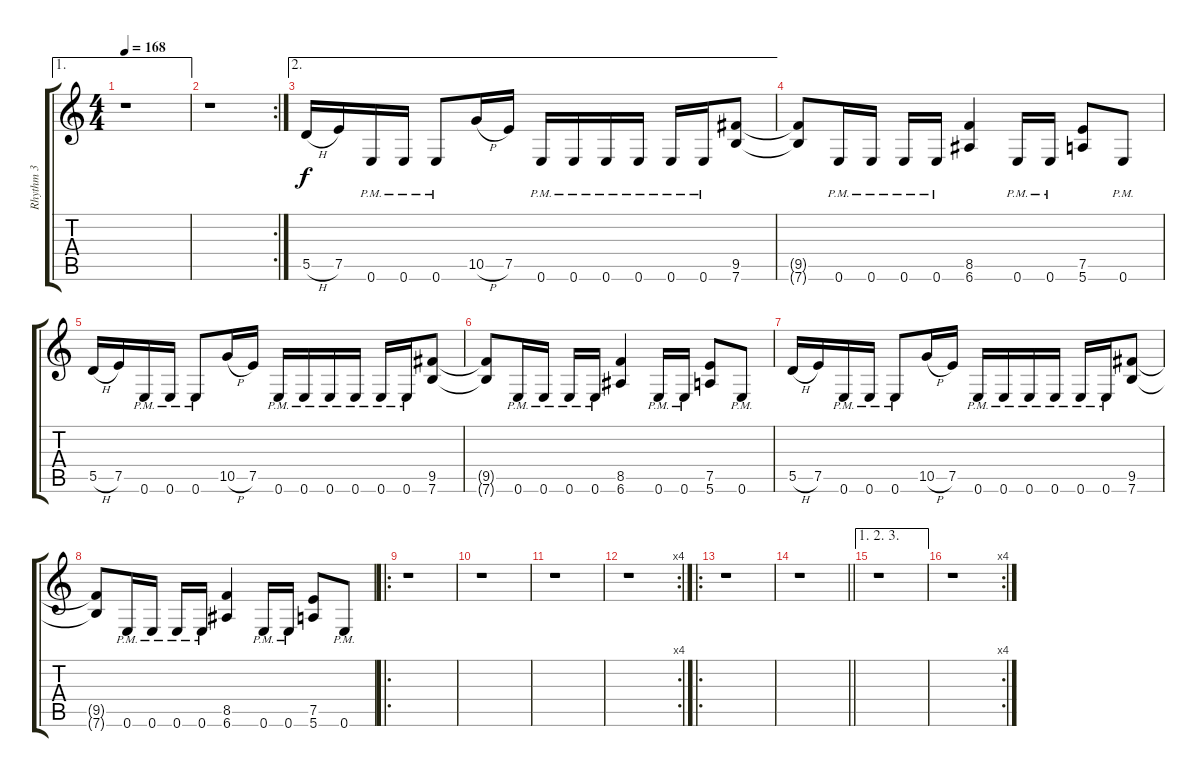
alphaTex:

\track ("Rhythm 3" "Rhythm 3") {instrument distortionguitar}
\staff {score tabs}
\tuning (E4 B3 G3 D3 A2 E2) {hide}
\ae 1
\ts (4 4)
\tempo 168
\clef g2
\ks c
r.1{dy f} |
\rc 2
r.1 |
\ae 2
5.5{h}.16 7.5.16 0.6{pm}.16 0.6{pm}.16 0.6{pm}.8 10.5{h}.16 7.5.16 0.6{pm}.16 0.6{pm}.16 0.6{pm}.16 0.6{pm}.16 0.6{pm}.16 0.6{pm}.16 (9.5 7.6).8 |
(9.5{t} 7.6{t}).8 0.6{pm}.16 0.6{pm}.16 0.6{pm}.16 0.6{pm}.16 (8.5 6.6).4 0.6{pm}.16 0.6{pm}.16 (7.5 5.6).8 0.6{pm}.8 |
5.5{h}.16 7.5.16 0.6{pm}.16 0.6{pm}.16 0.6{pm}.8 10.5{h}.16 7.5.16 0.6{pm}.16 0.6{pm}.16 0.6{pm}.16 0.6{pm}.16 0.6{pm}.16 0.6{pm}.16 (9.5 7.6).8 |
(9.5{t} 7.6{t}).8 0.6{pm}.16 0.6{pm}.16 0.6{pm}.16 0.6{pm}.16 (8.5 6.6).4 0.6{pm}.16 0.6{pm}.16 (7.5 5.6).8 0.6{pm}.8 |
5.5{h}.16 7.5.16 0.6{pm}.16 0.6{pm}.16 0.6{pm}.8 10.5{h}.16 7.5.16 0.6{pm}.16 0.6{pm}.16 0.6{pm}.16 0.6{pm}.16 0.6{pm}.16 0.6{pm}.16 (9.5 7.6).8 |
(9.5{t} 7.6{t}).8 0.6{pm}.16 0.6{pm}.16 0.6{pm}.16 0.6{pm}.16 (8.5 6.6).4 0.6{pm}.16 0.6{pm}.16 (7.5 5.6).8 0.6{pm}.8 |
\ro
r.1 |
r.1 |
r.1 |
\rc 4
r.1 |
\ro
r.1 |
\barLineRight lightlight
r.1 |
\ae (1 2 3)
r.1 |
\rc 4
r.1
